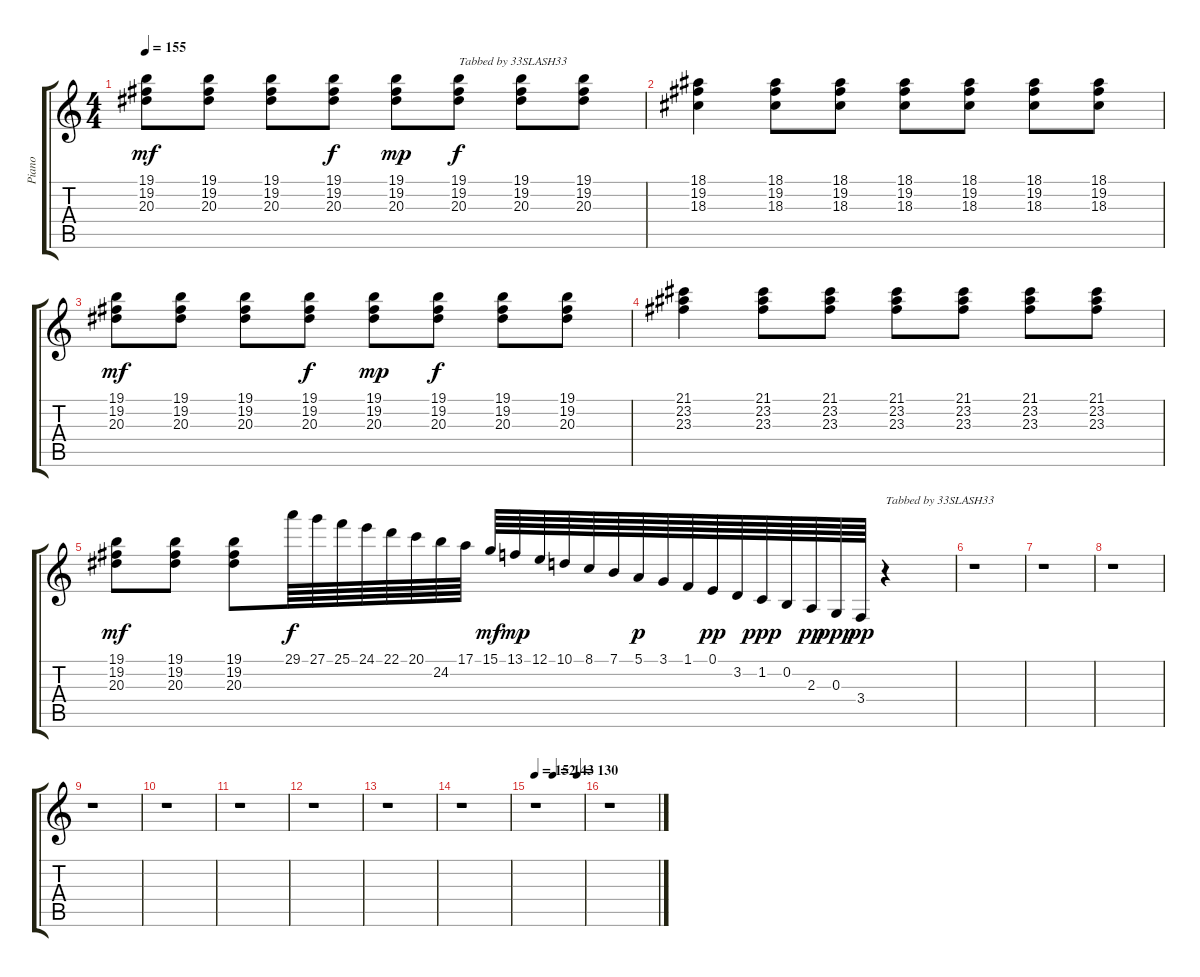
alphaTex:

\track ("Piano" "Piano") {instrument acousticgrandpiano}
\staff {score tabs}
\tuning (E4 B3 G3 D3 A2 E2) {hide}
\ts (4 4)
\tempo 155
\clef g2
\ks c
(19.1 19.2 20.3).8{dy mf} (19.1 19.2 20.3).8 (19.1 19.2 20.3).8 (19.1 19.2 20.3).8{dy f} (19.1 19.2 20.3).8{dy mp} (19.1 19.2 20.3).8{txt "Tabbed by 33SLASH33" dy f} (19.1 19.2 20.3).8 (19.1 19.2 20.3).8 |
(18.1 19.2 18.3).4 (18.1 19.2 18.3).8 (18.1 19.2 18.3).8 (18.1 19.2 18.3).8 (18.1 19.2 18.3).8 (18.1 19.2 18.3).8 (18.1 19.2 18.3).8 |
(19.1 19.2 20.3).8{dy mf} (19.1 19.2 20.3).8 (19.1 19.2 20.3).8 (19.1 19.2 20.3).8{dy f} (19.1 19.2 20.3).8{dy mp} (19.1 19.2 20.3).8{dy f} (19.1 19.2 20.3).8 (19.1 19.2 20.3).8 |
(21.1 23.2 23.3).4 (21.1 23.2 23.3).8 (21.1 23.2 23.3).8 (21.1 23.2 23.3).8 (21.1 23.2 23.3).8 (21.1 23.2 23.3).8 (21.1 23.2 23.3).8 |
(19.1 19.2 20.3).8{dy mf} (19.1 19.2 20.3).8 (19.1 19.2 20.3).8 29.1.64{dy f} 27.1.64 25.1.64 24.1.64 22.1.64 20.1.64 24.2.64 17.1.64 15.1.64{dy mf} 13.1.64{dy mp} 12.1.64 10.1.64 8.1.64 7.1.64 5.1.64{dy p} 3.1.64 1.1.64 0.1.64{dy pp} 3.2.64 1.2.64{dy ppp} 0.2.64 2.3.64{dy pp} 0.3.64{dy ppp} 3.4.64{dy pp} r.4{txt "Tabbed by 33SLASH33"} |
r.1 |
r.1 |
r.1 |
r.1 |
r.1 |
r.1 |
r.1 |
r.1 |
r.1 |
\tempo 152
\tempo (143 0.375)
\tempo (130 0.875)
r.1 |
r.1
